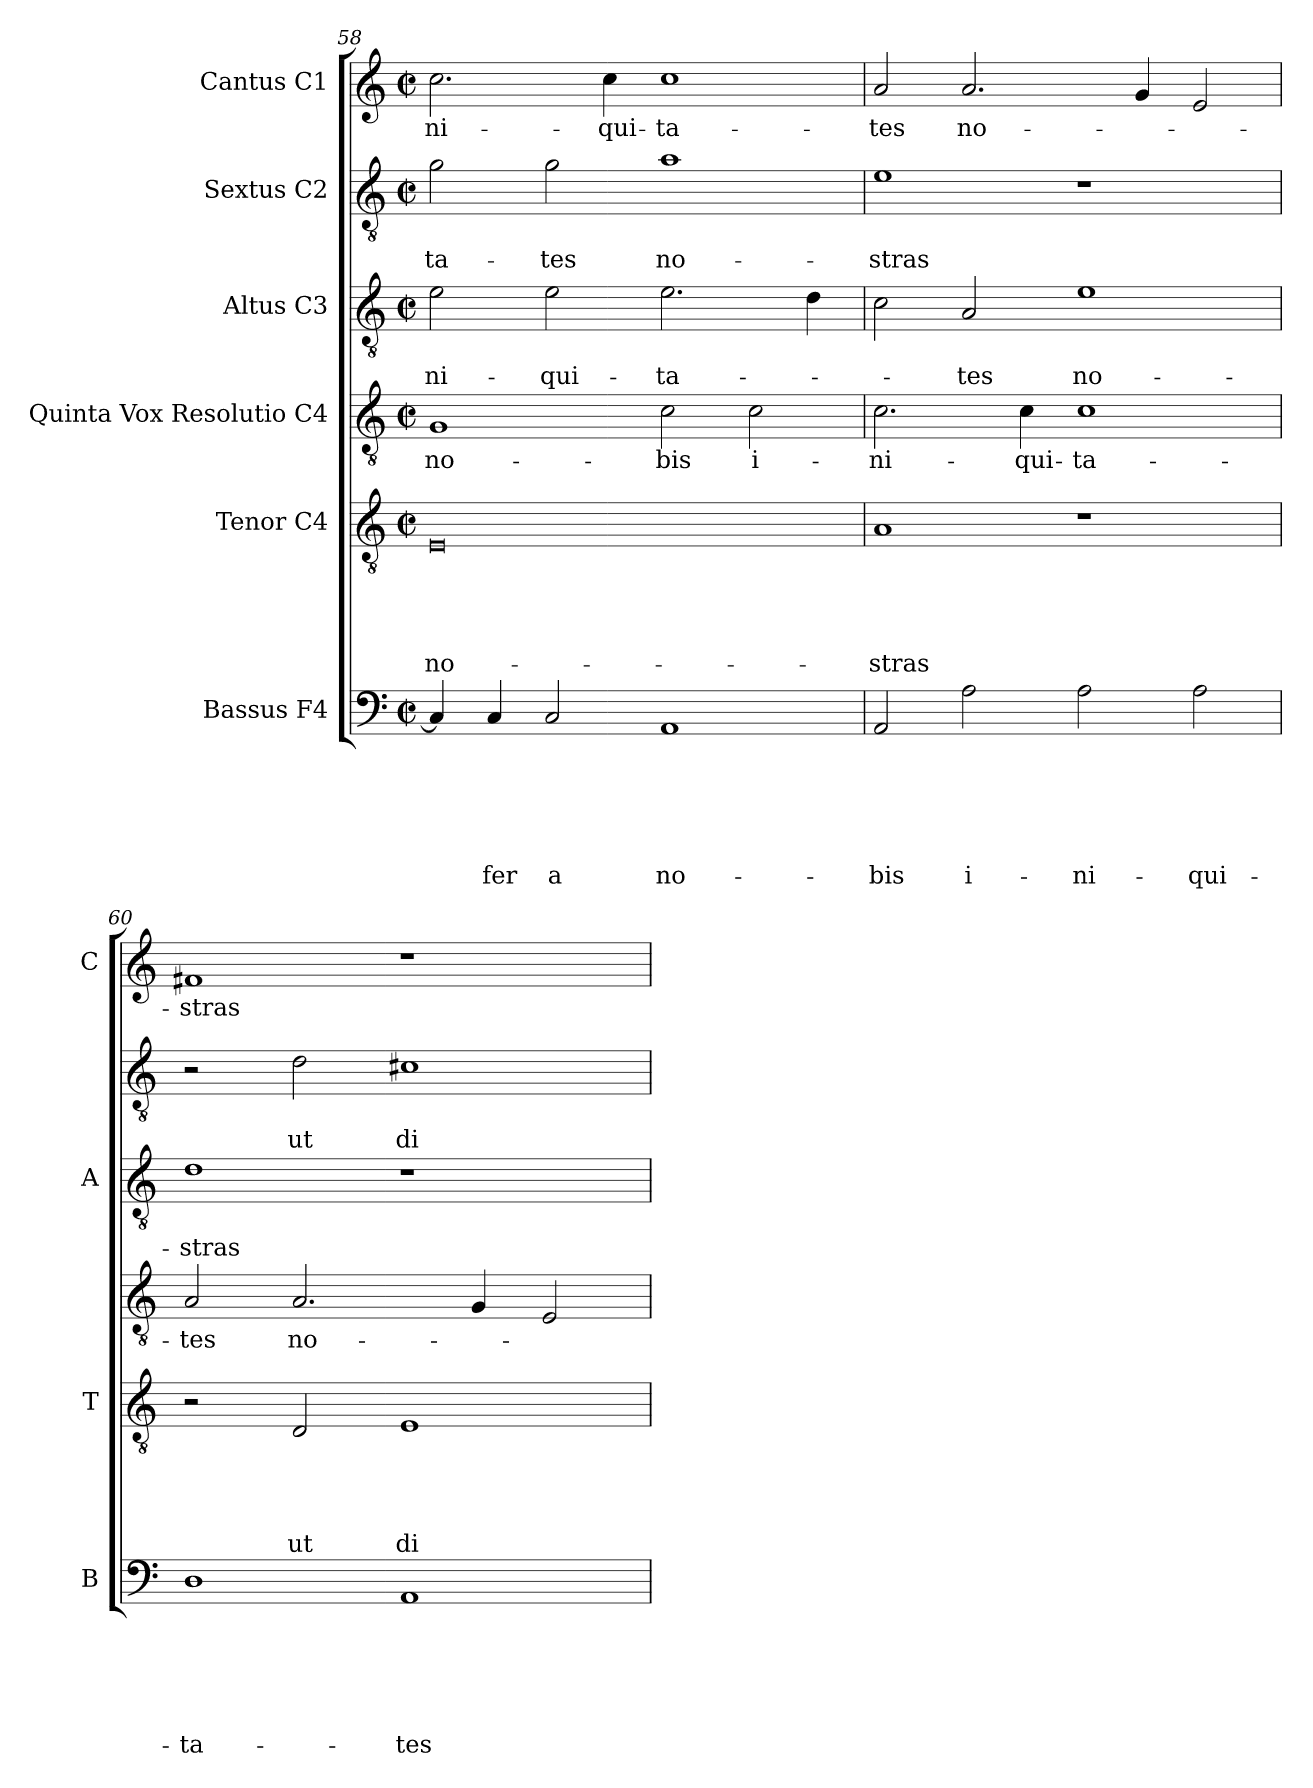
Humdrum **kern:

**kern	**text	**text	**text	**text	**text	**text	**kern	**text	**text	**text	**text	**text	**kern	**text	**kern	**text	**text	**kern	**text	**text	**kern	**text
*part6	*part6	*part6	*part6	*part6	*part6	*part6	*part5	*part5	*part5	*part5	*part5	*part5	*part4	*part4	*part3	*part3	*part3	*part2	*part2	*part2	*part1	*part1
*staff6	*staff6	*staff6	*staff6	*staff6	*staff6	*staff6	*staff5	*staff5	*staff5	*staff5	*staff5	*staff5	*staff4	*staff4	*staff3	*staff3	*staff3	*staff2	*staff2	*staff2	*staff1	*staff1
*I"Bassus F4	*	*	*	*	*	*	*I"Tenor C4	*	*	*	*	*	*I"Quinta Vox Resolutio C4	*	*I"Altus C3	*	*	*I"Sextus C2	*	*	*I"Cantus C1	*
*I'B	*	*	*	*	*	*	*I'T	*	*	*	*	*	*	*	*I'A	*	*	*	*	*	*I'C	*
*clefF4	*	*	*	*	*	*	*clefGv2	*	*	*	*	*	*clefGv2	*	*clefGv2	*	*	*clefGv2	*	*	*clefG2	*
*k[]	*	*	*	*	*	*	*k[]	*	*	*	*	*	*k[]	*	*k[]	*	*	*k[]	*	*	*k[]	*
*C:	*	*	*	*	*	*	*C:	*	*	*	*	*	*C:	*	*C:	*	*	*C:	*	*	*C:	*
*M2/2	*	*	*	*	*	*	*M2/2	*	*	*	*	*	*M2/2	*	*M2/2	*	*	*M2/2	*	*	*M2/2	*
*met(c|)	*	*	*	*	*	*	*met(c|)	*	*	*	*	*	*met(c|)	*	*met(c|)	*	*	*met(c|)	*	*	*met(c|)	*
=58	=58	=58	=58	=58	=58	=58	=58	=58	=58	=58	=58	=58	=58	=58	=58	=58	=58	=58	=58	=58	=58	=58
!	!	!	!	!	!	!	!	!	!	!	!	!LO:LY:b	!	!LO:LY:b	!	!	!LO:LY:b	!	!	!LO:LY:b	!	!LO:LY:b
4C/]	.	.	.	.	.	.	0E	.	.	.	.	no-	1G	no-	2e\	.	-ni-	2g\	.	-ta-	2.cc\	-ni-
!	!	!	!	!	!	!LO:LY:b	!	!	!	!	!	!	!	!	!	!	!	!	!	!	!	!
4C/	.	.	.	.	.	-fer	.	.	.	.	.	.	.	.	.	.	.	.	.	.	.	.
!	!	!	!	!	!	!LO:LY:b	!	!	!	!	!	!	!	!	!	!	!LO:LY:b	!	!	!LO:LY:b	!	!
2C/	.	.	.	.	.	a	.	.	.	.	.	.	.	.	2e\	.	-qui-	2g\	.	-tes	.	.
!	!	!	!	!	!	!	!	!	!	!	!	!	!	!	!	!	!	!	!	!	!	!LO:LY:b
.	.	.	.	.	.	.	.	.	.	.	.	.	.	.	.	.	.	.	.	.	4cc\	-qui-
!	!	!	!	!	!	!LO:LY:b	!	!	!	!	!	!	!	!LO:LY:b	!	!	!LO:LY:b	!	!	!LO:LY:b	!	!LO:LY:b
1AA	.	.	.	.	.	no-	.	.	.	.	.	.	2c\	-bis	2.e\	.	-ta-	1a	.	no-	1cc	-ta-
!	!	!	!	!	!	!	!	!	!	!	!	!	!	!LO:LY:b	!	!	!	!	!	!	!	!
.	.	.	.	.	.	.	.	.	.	.	.	.	2c\	i-	.	.	.	.	.	.	.	.
.	.	.	.	.	.	.	.	.	.	.	.	.	.	.	4d\	.	.	.	.	.	.	.
=59	=59	=59	=59	=59	=59	=59	=59	=59	=59	=59	=59	=59	=59	=59	=59	=59	=59	=59	=59	=59	=59	=59
!	!	!	!	!	!	!LO:LY:b	!	!	!	!	!	!LO:LY:b	!	!LO:LY:b	!	!	!	!	!	!LO:LY:b	!	!LO:LY:b
2AA/	.	.	.	.	.	-bis	1A	.	.	.	.	-stras	2.c\	-ni-	2c\	.	.	1e	.	-stras	2a/	-tes
!	!	!	!	!	!	!LO:LY:b	!	!	!	!	!	!	!	!	!	!	!LO:LY:b	!	!	!	!	!LO:LY:b
2A\	.	.	.	.	.	i-	.	.	.	.	.	.	.	.	2A/	.	-tes	.	.	.	2.a/	no-
!	!	!	!	!	!	!	!	!	!	!	!	!	!	!LO:LY:b	!	!	!	!	!	!	!	!
.	.	.	.	.	.	.	.	.	.	.	.	.	4c\	-qui-	.	.	.	.	.	.	.	.
!	!	!	!	!	!	!LO:LY:b	!	!	!	!	!	!	!	!LO:LY:b	!	!	!LO:LY:b	!	!	!	!	!
2A\	.	.	.	.	.	-ni-	1r	.	.	.	.	.	1c	-ta-	1e	.	no-	1r	.	.	.	.
.	.	.	.	.	.	.	.	.	.	.	.	.	.	.	.	.	.	.	.	.	4g/	.
!	!	!	!	!	!	!LO:LY:b	!	!	!	!	!	!	!	!	!	!	!	!	!	!	!	!
2A\	.	.	.	.	.	-qui-	.	.	.	.	.	.	.	.	.	.	.	.	.	.	2e/	.
=60	=60	=60	=60	=60	=60	=60	=60	=60	=60	=60	=60	=60	=60	=60	=60	=60	=60	=60	=60	=60	=60	=60
!	!	!	!	!	!	!LO:LY:b	!	!	!	!	!	!	!	!LO:LY:b	!	!	!LO:LY:b	!	!	!	!	!LO:LY:b
1D	.	.	.	.	.	-ta-	2r	.	.	.	.	.	2A/	-tes	1d	.	-stras	2r	.	.	1f#X	-stras
!	!	!	!	!	!	!	!	!	!	!	!	!LO:LY:b	!	!LO:LY:b	!	!	!	!	!	!LO:LY:b	!	!
.	.	.	.	.	.	.	2D/	.	.	.	.	ut	2.A/	no-	.	.	.	2d\	.	ut	.	.
!	!	!	!	!	!	!LO:LY:b	!	!	!	!	!	!LO:LY:b	!	!	!	!	!	!	!	!LO:LY:b	!	!
1AA	.	.	.	.	.	-tes	1E	.	.	.	.	di-	.	.	1r	.	.	1c#X	.	di-	1r	.
.	.	.	.	.	.	.	.	.	.	.	.	.	4G/	.	.	.	.	.	.	.	.	.
.	.	.	.	.	.	.	.	.	.	.	.	.	2E/	.	.	.	.	.	.	.	.	.
=	=	=	=	=	=	=	=	=	=	=	=	=	=	=	=	=	=	=	=	=	=	=
*-	*-	*-	*-	*-	*-	*-	*-	*-	*-	*-	*-	*-	*-	*-	*-	*-	*-	*-	*-	*-	*-	*-
